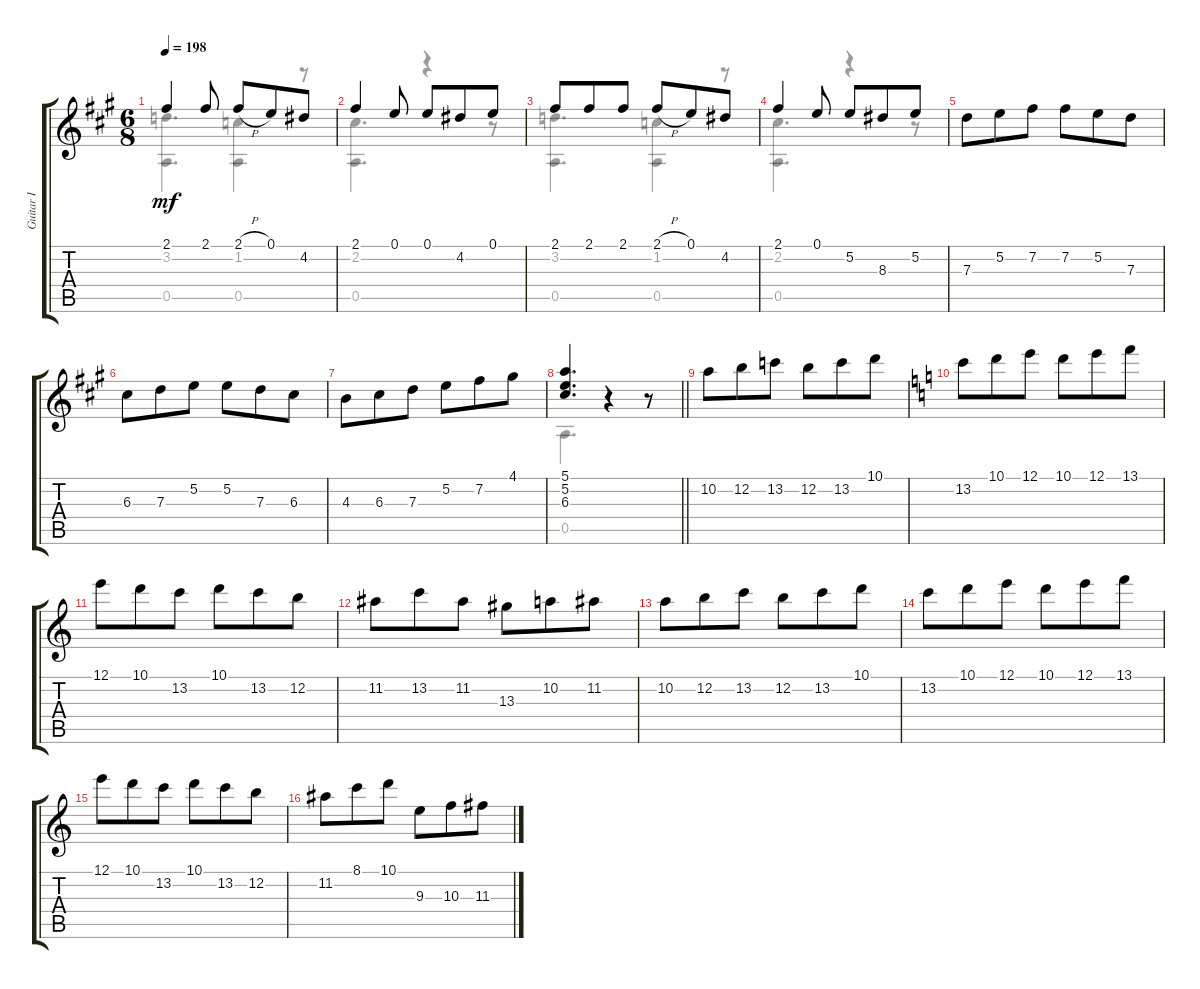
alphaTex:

\track ("Guitar I" "Guitar I") {instrument acousticguitarnylon}
\staff {score tabs}
\tuning (E4 B3 G3 D3 A2 E2) {hide}
\voice
\ts (6 8)
\tempo 198
\clef g2
\ks a
2.1.4{dy mf} 2.1.8 2.1{h}.8 0.1.8 4.2.8 |
2.1.4 0.1.8 0.1.8 4.2.8 0.1.8 |
2.1.8 2.1.8 2.1.8 2.1{h}.8 0.1.8 4.2.8 |
2.1.4 0.1.8 5.2.8 8.3.8 5.2.8 |
7.3.8 5.2.8 7.2.8 7.2.8 5.2.8 7.3.8 |
6.3.8 7.3.8 5.2.8 5.2.8 7.3.8 6.3.8 |
4.3.8 6.3.8 7.3.8 5.2.8 7.2.8 4.1.8 |
\barLineRight lightlight
(5.1 5.2 6.3).4{d} r.4 r.8 |
10.2.8 12.2.8 13.2.8 12.2.8 13.2.8 10.1.8 |
\ks c
13.2.8 10.1.8 12.1.8 10.1.8 12.1.8 13.1.8 |
12.1.8 10.1.8 13.2.8 10.1.8 13.2.8 12.2.8 |
11.2.8 13.2.8 11.2.8 13.3.8 10.2.8 11.2.8 |
10.2.8 12.2.8 13.2.8 12.2.8 13.2.8 10.1.8 |
13.2.8 10.1.8 12.1.8 10.1.8 12.1.8 13.1.8 |
12.1.8 10.1.8 13.2.8 10.1.8 13.2.8 12.2.8 |
11.2.8 8.1.8 10.1.8 9.3.8 10.3.8 11.3.8
\voice
\clef g2
\ottava regular
\simile none
\ks a
(3.2 0.5).4{d dy mf} (1.2 0.5).4 r.8 |
(2.2 0.5).4{d} r.4 r.8 |
(3.2 0.5).4{d} (1.2 0.5).4 r.8 |
(2.2 0.5).4{d} r.4 r.8 |
|
|
|
\barLineRight lightlight
0.5.4{d} r.4 r.8 |
|
\ks c
|
|
|
|
|
|
